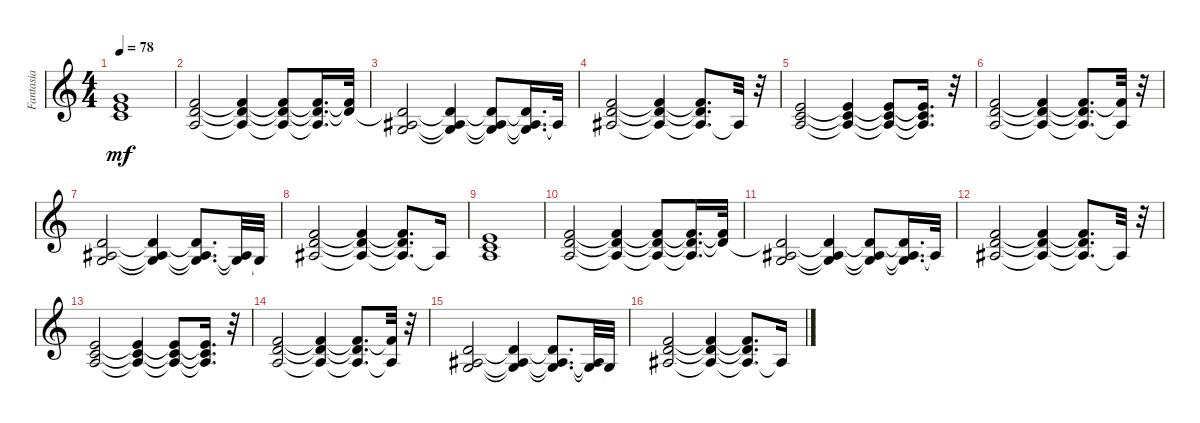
\track ("Fantasia" "Fantasia") {instrument pad2warm}
\staff {score}
\tuning (E4 B3 G3 D3 A2 E2 B1) {hide}
\ts (4 4)
\tempo 78
\clef g2
\ks c
(3.1 5.2 5.3).1{dy mf} |
(1.1 3.2 2.3).2 (1.1{t} 3.2{t} 2.3{t}).4 (1.1{t} 3.2{t} 2.3{t}).8 (1.1{t} 3.2{t} 2.3{t}).16{d} (1.1{t} 3.2{t}).32 |
(3.2{t} 3.3 5.4).2 (3.2{t} 3.3{t} 5.4{t}).4 (3.2{t} 3.3{t} 5.4{t}).8 (3.2{t} 3.3{t} 5.4{t}).16{d} 3.3{t}.32 |
(1.1 3.2 3.3).2 (1.1{t} 3.2{t} 3.3{t}).4 (1.1{t} 3.2{t} 3.3{t}).8{d} 3.3{t}.32 r.32 |
(0.1 1.2 2.3).2 (0.1{t} 1.2{t} 2.3{t}).4 (0.1{t} 1.2{t} 2.3{t}).8 (0.1{t} 1.2{t} 2.3{t}).16{d} r.32 |
(1.1 3.2 2.3).2 (1.1{t} 3.2{t} 2.3{t}).4 (1.1{t} 3.2{t} 2.3{t}).8{d} (1.1{t} 2.3{t}).32 r.32 |
(3.2 0.3 8.4).2 (3.2{t} 0.3{t} 8.4{t}).4 (3.2{t} 0.3{t} 8.4{t}).8{d} (0.3{t} 8.4{t}).32 0.3{t}.32 |
(1.1 3.2 3.3).2 (1.1{t} 3.2{t} 3.3{t}).4 (1.1{t} 3.2{t} 3.3{t}).8{d} 3.3{t}.16 |
(0.1 1.2 2.3).1 |
(1.1 3.2 2.3).2 (1.1{t} 3.2{t} 2.3{t}).4 (1.1{t} 3.2{t} 2.3{t}).8 (1.1{t} 3.2{t} 2.3{t}).16{d} (1.1{t} 3.2{t}).32 |
(3.2{t} 3.3 5.4).2 (3.2{t} 3.3{t} 5.4{t}).4 (3.2{t} 3.3{t} 5.4{t}).8 (3.2{t} 3.3{t} 5.4{t}).16{d} 3.3{t}.32 |
(1.1 3.2 3.3).2 (1.1{t} 3.2{t} 3.3{t}).4 (1.1{t} 3.2{t} 3.3{t}).8{d} 3.3{t}.32 r.32 |
(0.1 1.2 2.3).2 (0.1{t} 1.2{t} 2.3{t}).4 (0.1{t} 1.2{t} 2.3{t}).8 (0.1{t} 1.2{t} 2.3{t}).16{d} r.32 |
(1.1 3.2 2.3).2 (1.1{t} 3.2{t} 2.3{t}).4 (1.1{t} 3.2{t} 2.3{t}).8{d} (1.1{t} 2.3{t}).32 r.32 |
(3.2 0.3 8.4).2 (3.2{t} 0.3{t} 8.4{t}).4 (3.2{t} 0.3{t} 8.4{t}).8{d} (0.3{t} 8.4{t}).32 0.3{t}.32 |
(1.1 3.2 3.3).2 (1.1{t} 3.2{t} 3.3{t}).4 (1.1{t} 3.2{t} 3.3{t}).8{d} 3.3{t}.16
